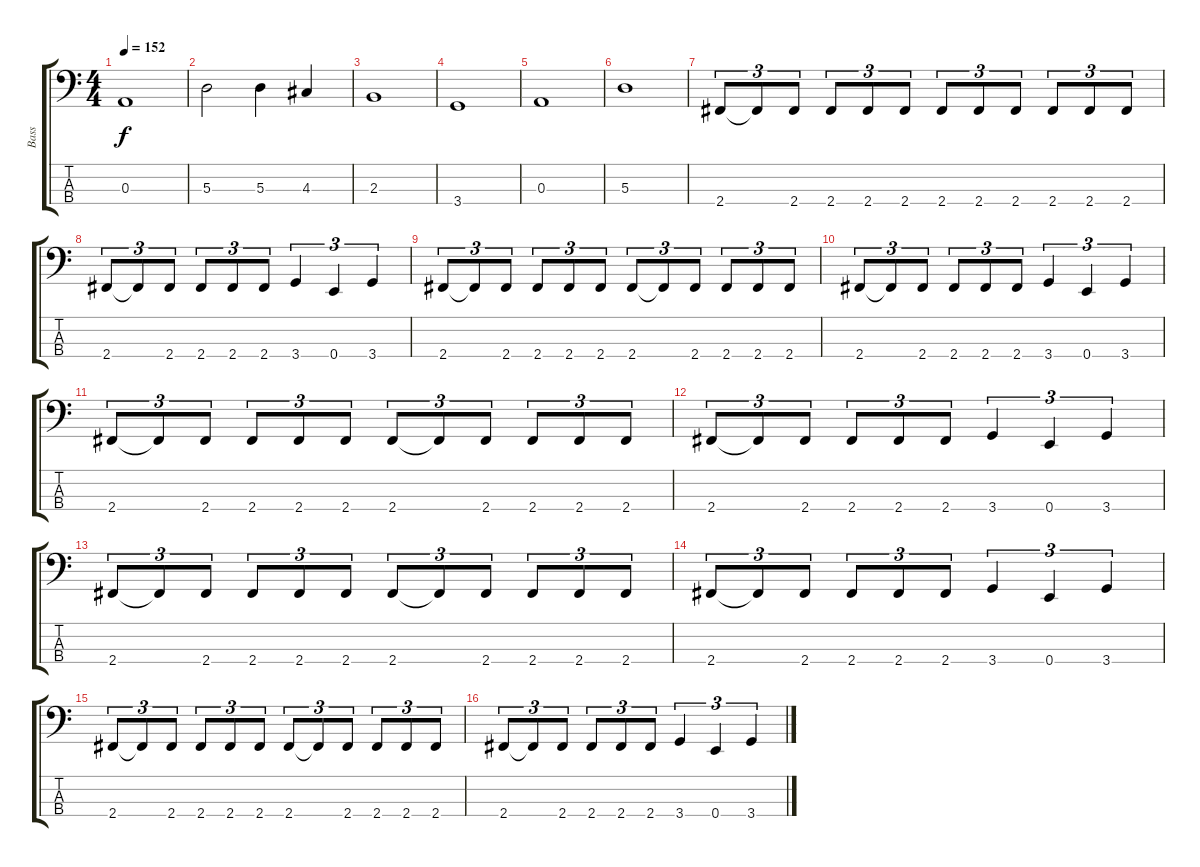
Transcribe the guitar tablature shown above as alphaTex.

\track ("Bass" "Bass") {instrument electricbassfinger}
\staff {score tabs}
\tuning (G2 D2 A1 E1) {hide}
\ts (4 4)
\tempo 152
\clef f4
\ks c
0.3.1{dy f} |
5.3.2 5.3.4 4.3.4 |
2.3.1 |
3.4.1 |
0.3.1 |
5.3.1 |
2.4.8{tu (3 2)} 2.4{t}.8{tu (3 2)} 2.4.8{tu (3 2)} 2.4.8{tu (3 2)} 2.4.8{tu (3 2)} 2.4.8{tu (3 2)} 2.4.8{tu (3 2)} 2.4.8{tu (3 2)} 2.4.8{tu (3 2)} 2.4.8{tu (3 2)} 2.4.8{tu (3 2)} 2.4.8{tu (3 2)} |
2.4.8{tu (3 2)} 2.4{t}.8{tu (3 2)} 2.4.8{tu (3 2)} 2.4.8{tu (3 2)} 2.4.8{tu (3 2)} 2.4.8{tu (3 2)} 3.4.4{tu (3 2)} 0.4.4{tu (3 2)} 3.4.4{tu (3 2)} |
2.4.8{tu (3 2)} 2.4{t}.8{tu (3 2)} 2.4.8{tu (3 2)} 2.4.8{tu (3 2)} 2.4.8{tu (3 2)} 2.4.8{tu (3 2)} 2.4.8{tu (3 2)} 2.4{t}.8{tu (3 2)} 2.4.8{tu (3 2)} 2.4.8{tu (3 2)} 2.4.8{tu (3 2)} 2.4.8{tu (3 2)} |
2.4.8{tu (3 2)} 2.4{t}.8{tu (3 2)} 2.4.8{tu (3 2)} 2.4.8{tu (3 2)} 2.4.8{tu (3 2)} 2.4.8{tu (3 2)} 3.4.4{tu (3 2)} 0.4.4{tu (3 2)} 3.4.4{tu (3 2)} |
2.4.8{tu (3 2)} 2.4{t}.8{tu (3 2)} 2.4.8{tu (3 2)} 2.4.8{tu (3 2)} 2.4.8{tu (3 2)} 2.4.8{tu (3 2)} 2.4.8{tu (3 2)} 2.4{t}.8{tu (3 2)} 2.4.8{tu (3 2)} 2.4.8{tu (3 2)} 2.4.8{tu (3 2)} 2.4.8{tu (3 2)} |
2.4.8{tu (3 2)} 2.4{t}.8{tu (3 2)} 2.4.8{tu (3 2)} 2.4.8{tu (3 2)} 2.4.8{tu (3 2)} 2.4.8{tu (3 2)} 3.4.4{tu (3 2)} 0.4.4{tu (3 2)} 3.4.4{tu (3 2)} |
2.4.8{tu (3 2)} 2.4{t}.8{tu (3 2)} 2.4.8{tu (3 2)} 2.4.8{tu (3 2)} 2.4.8{tu (3 2)} 2.4.8{tu (3 2)} 2.4.8{tu (3 2)} 2.4{t}.8{tu (3 2)} 2.4.8{tu (3 2)} 2.4.8{tu (3 2)} 2.4.8{tu (3 2)} 2.4.8{tu (3 2)} |
2.4.8{tu (3 2)} 2.4{t}.8{tu (3 2)} 2.4.8{tu (3 2)} 2.4.8{tu (3 2)} 2.4.8{tu (3 2)} 2.4.8{tu (3 2)} 3.4.4{tu (3 2)} 0.4.4{tu (3 2)} 3.4.4{tu (3 2)} |
2.4.8{tu (3 2)} 2.4{t}.8{tu (3 2)} 2.4.8{tu (3 2)} 2.4.8{tu (3 2)} 2.4.8{tu (3 2)} 2.4.8{tu (3 2)} 2.4.8{tu (3 2)} 2.4{t}.8{tu (3 2)} 2.4.8{tu (3 2)} 2.4.8{tu (3 2)} 2.4.8{tu (3 2)} 2.4.8{tu (3 2)} |
2.4.8{tu (3 2)} 2.4{t}.8{tu (3 2)} 2.4.8{tu (3 2)} 2.4.8{tu (3 2)} 2.4.8{tu (3 2)} 2.4.8{tu (3 2)} 3.4.4{tu (3 2)} 0.4.4{tu (3 2)} 3.4.4{tu (3 2)}
